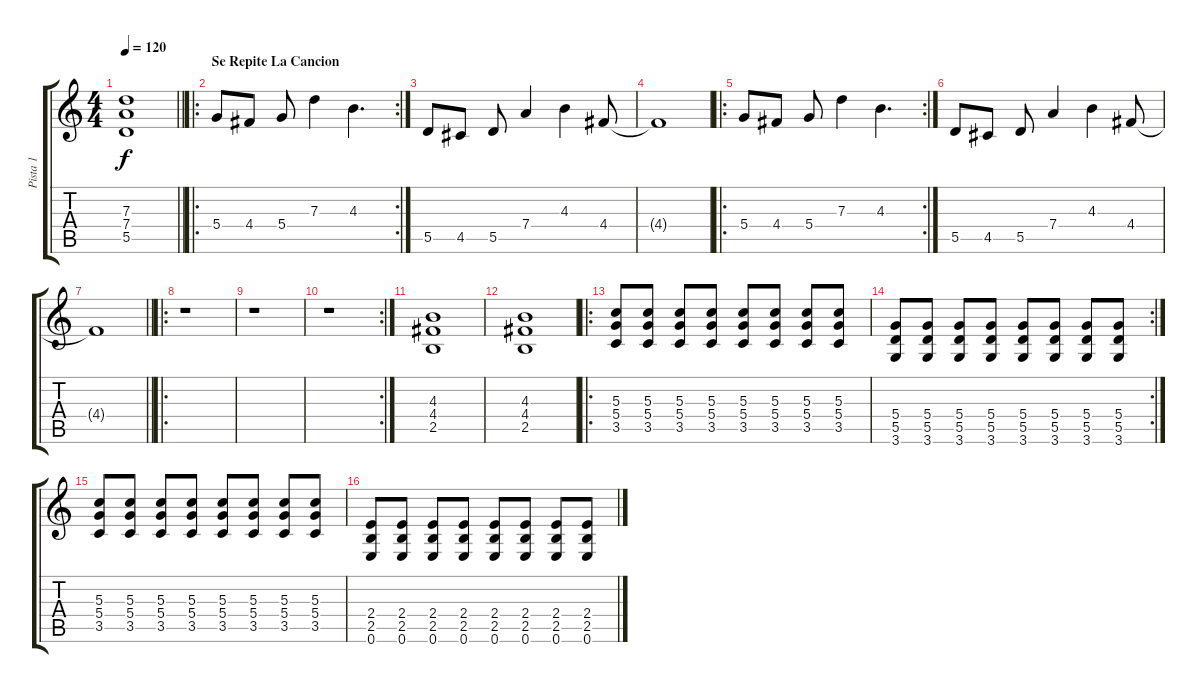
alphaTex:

\track ("Pista 1" "Pista 1") {instrument distortionguitar}
\staff {score tabs}
\tuning (E4 B3 G3 D3 A2 E2) {hide}
\ts (4 4)
\tempo 120
\clef g2
\barLineRight lightlight
\ks c
(7.3 7.4 5.5).1{dy f} |
\ro
\rc 2
\section ("" "Se Repite La Cancion")
5.4.8 4.4.8 5.4.8 7.3.4 4.3.4{d} |
5.5.8 4.5.8 5.5.8 7.4.4 4.3.4 4.4.8 |
4.4{t}.1 |
\ro
\rc 2
5.4.8 4.4.8 5.4.8 7.3.4 4.3.4{d} |
5.5.8 4.5.8 5.5.8 7.4.4 4.3.4 4.4.8 |
\barLineRight lightlight
4.4{t}.1 |
\ro
r.1 |
r.1 |
\rc 2
r.1 |
(4.3 4.4 2.5).1 |
(4.3 4.4 2.5).1 |
\ro
(5.3 5.4 3.5).8 (5.3 5.4 3.5).8 (5.3 5.4 3.5).8 (5.3 5.4 3.5).8 (5.3 5.4 3.5).8 (5.3 5.4 3.5).8 (5.3 5.4 3.5).8 (5.3 5.4 3.5).8 |
\rc 2
(5.4 5.5 3.6).8 (5.4 5.5 3.6).8 (5.4 5.5 3.6).8 (5.4 5.5 3.6).8 (5.4 5.5 3.6).8 (5.4 5.5 3.6).8 (5.4 5.5 3.6).8 (5.4 5.5 3.6).8 |
(5.3 5.4 3.5).8 (5.3 5.4 3.5).8 (5.3 5.4 3.5).8 (5.3 5.4 3.5).8 (5.3 5.4 3.5).8 (5.3 5.4 3.5).8 (5.3 5.4 3.5).8 (5.3 5.4 3.5).8 |
(2.4 2.5 0.6).8 (2.4 2.5 0.6).8 (2.4 2.5 0.6).8 (2.4 2.5 0.6).8 (2.4 2.5 0.6).8 (2.4 2.5 0.6).8 (2.4 2.5 0.6).8 (2.4 2.5 0.6).8
